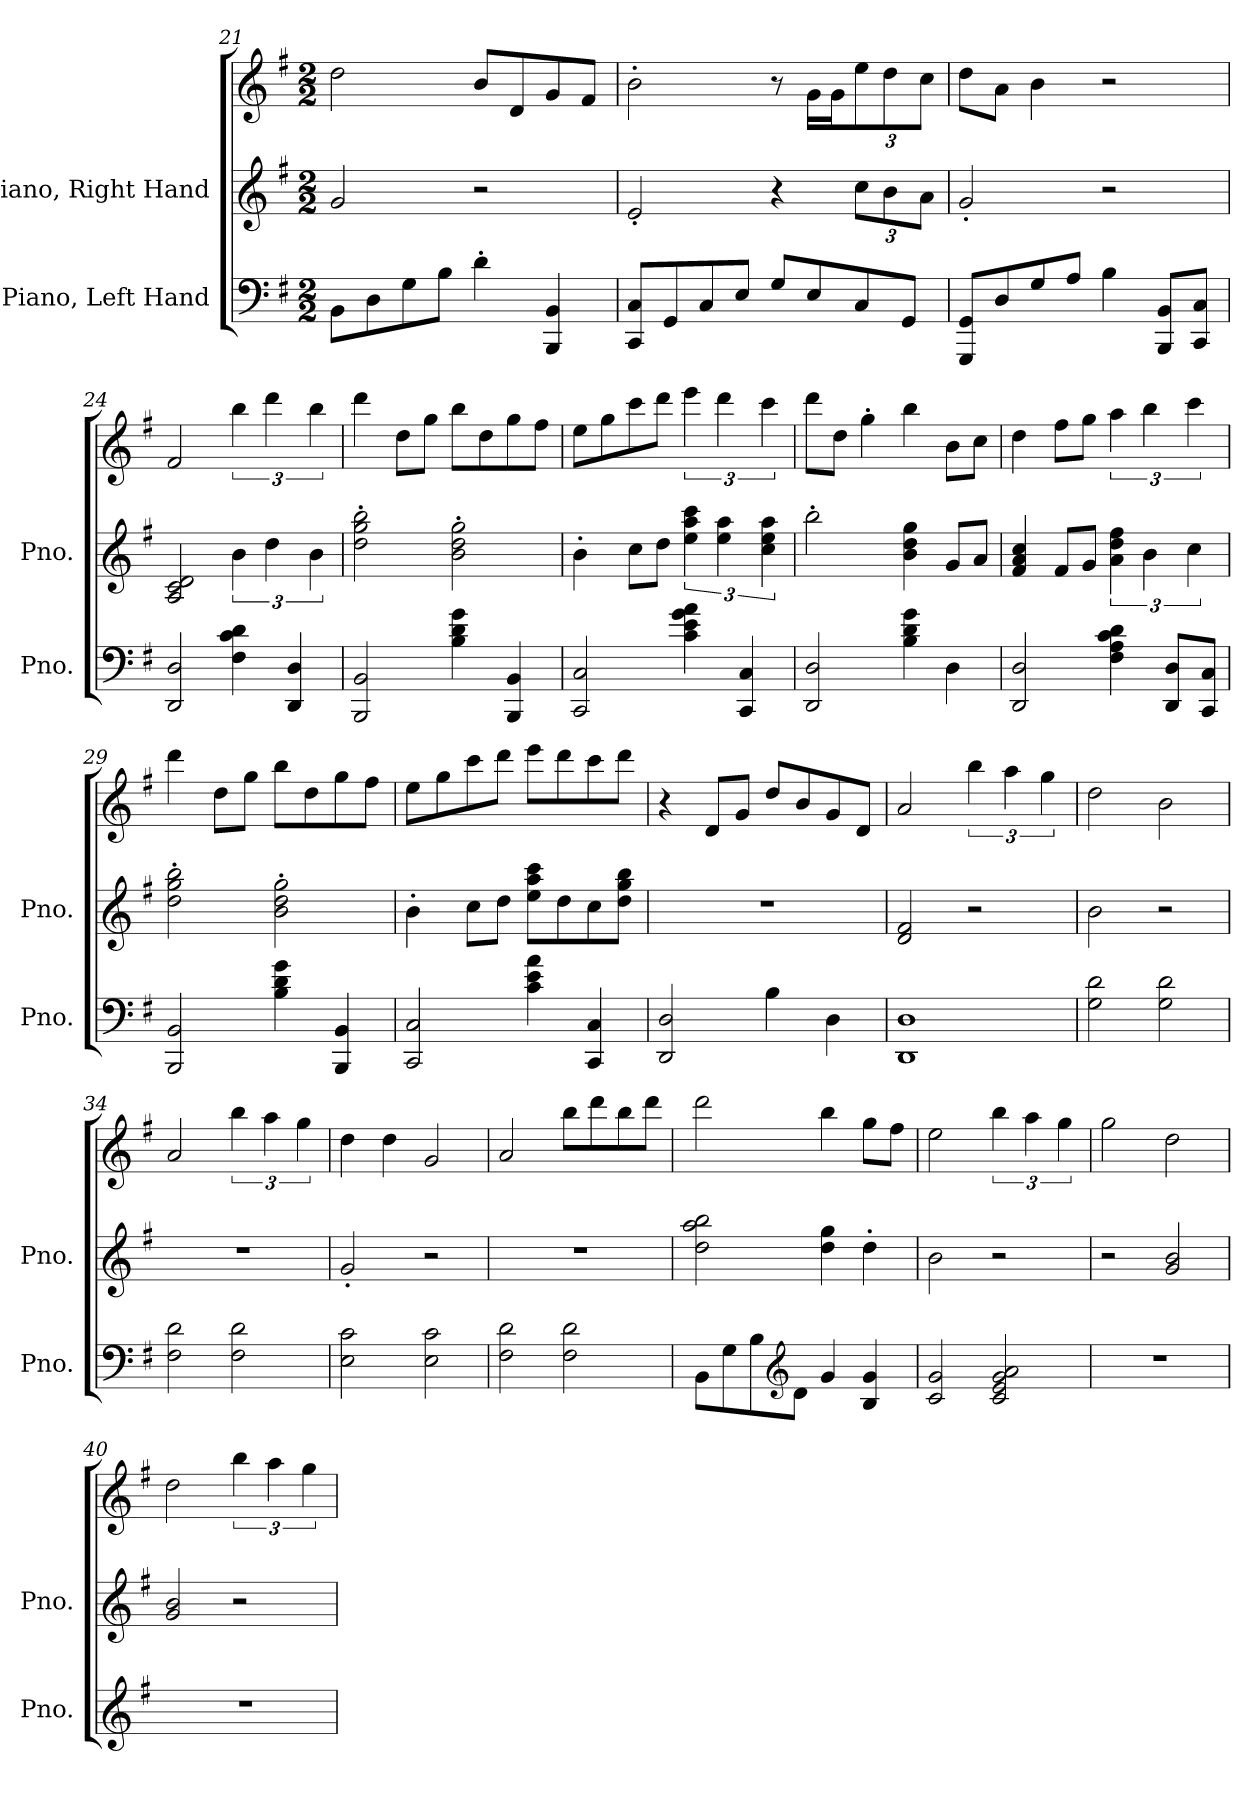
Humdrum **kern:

**kern	**kern	**kern
*part2	*part1	*part1
*staff3	*staff2	*staff1
*I"Piano, Left Hand	*I"Piano, Right Hand	*
*I'Pno.	*I'Pno.	*
*clefF4	*clefG2	*clefG2
*k[f#]	*k[f#]	*k[f#]
*M2/2	*M2/2	*M2/2
=21	=21	=21
8BB\L	2g/	2dd\
8D\	.	.
8G\	.	.
8B\J	.	.
4d'\	2r	8b/L
.	.	8d/
4BBB/ 4BB/	.	8g/
.	.	8f#/J
=22	=22	=22
8CC/ 8C/L	2e'/	2b'\
8GG/	.	.
8C/	.	.
8E/J	.	.
8G/L	4r	8r
8E/	.	16g\LL
.	.	16g\J
*	*Xbrackettup	*Xbrackettup
8C/	12cc\L	12ee\
.	12b\	12dd\
8GG/J	.	.
.	12a\J	12cc\J
!!LO:PB:g=z
=23	=23	=23
8GGG/ 8GG/L	2g'/	8dd\L
8D/	.	8a\J
8G/	.	4b\
8A/J	.	.
4B\	2r	2r
8BBB/ 8BB/L	.	.
8CC/ 8C/J	.	.
=24	=24	=24
2DD/ 2D/	2A/ 2c/ 2d/	2f#/
*	*brackettup	*brackettup
4F#\ 4c\ 4d\	6b\	6bb\
.	6dd\	6ddd\
4DD/ 4D/	.	.
.	6b\	6bb\
=25	=25	=25
2BBB/ 2BB/	2dd\' 2gg\' 2bb\'	4ddd\
.	.	8dd\L
.	.	8gg\J
4B\ 4d\ 4g\	2b\' 2dd\' 2gg\'	8bb\L
.	.	8dd\
4BBB/ 4BB/	.	8gg\
.	.	8ff#\J
=26	=26	=26
2CC/ 2C/	4b'\	8ee\L
.	.	8gg\
.	8cc\L	8ccc\
.	8dd\J	8ddd\J
4c\ 4e\ 4g\ 4a\	6ee\ 6aa\ 6ccc\	6eee\
.	6ee\ 6aa\	6ddd\
4CC/ 4C/	.	.
.	6cc\ 6ee\ 6aa\	6ccc\
=27	=27	=27
2DD/ 2D/	2bb'\	8ddd\L
.	.	8dd\J
.	.	4gg'\
4B\ 4d\ 4g\	4b\ 4dd\ 4gg\	4bb\
4D\	8g/L	8b\L
.	8a/J	8cc\J
!!LO:LB:g=z
=28	=28	=28
2DD/ 2D/	4f#/ 4a/ 4cc/	4dd\
.	8f#/L	8ff#\L
.	8g/J	8gg\J
4F#\ 4A\ 4c\ 4d\	6a\ 6dd\ 6ff#\	6aa\
.	6b\	6bb\
8DD/ 8D/L	.	.
.	6cc\	6ccc\
8CC/ 8C/J	.	.
=29	=29	=29
2BBB/ 2BB/	2dd\' 2gg\' 2bb\'	4ddd\
.	.	8dd\L
.	.	8gg\J
4B\ 4d\ 4g\	2b\' 2dd\' 2gg\'	8bb\L
.	.	8dd\
4BBB/ 4BB/	.	8gg\
.	.	8ff#\J
=30	=30	=30
2CC/ 2C/	4b'\	8ee\L
.	.	8gg\
.	8cc\L	8ccc\
.	8dd\J	8ddd\J
4c\ 4e\ 4a\	8ee\ 8aa\ 8ccc\L	8eee\L
.	8dd\	8ddd\
4CC/ 4C/	8cc\	8ccc\
.	8dd\ 8gg\ 8bb\J	8ddd\J
=31	=31	=31
2DD/ 2D/	1r	4r
.	.	8d/L
.	.	8g/J
4B\	.	8dd/L
.	.	8b/
4D\	.	8g/
.	.	8d/J
=32	=32	=32
1DD 1D	2d/ 2f#/	2a/
.	2r	6bb\
.	.	6aa\
.	.	6gg\
=33	=33	=33
2G\ 2d\	2b\	2dd\
2G\ 2d\	2r	2b\
!!LO:LB:g=z
=34	=34	=34
2F#\ 2d\	1r	2a/
2F#\ 2d\	.	6bb\
.	.	6aa\
.	.	6gg\
=35	=35	=35
2E\ 2c\	2g'/	4dd\
.	.	4dd\
2E\ 2c\	2r	2g/
=36	=36	=36
2F#\ 2d\	1r	2a/
2F#\ 2d\	.	8bb\L
.	.	8ddd\
.	.	8bb\
.	.	8ddd\J
=37	=37	=37
8BB\L	2dd\ 2aa\ 2bb\	2ddd\
8G\	.	.
8B\	.	.
*clefG2	*	*
8d\J	.	.
4g/	4dd\ 4gg\	4bb\
4B/ 4g/	4dd'\	8gg\L
.	.	8ff#\J
=38	=38	=38
2c/ 2g/	2b\	2ee\
2c/ 2e/ 2g/ 2a/	2r	6bb\
.	.	6aa\
.	.	6gg\
=39	=39	=39
1r	2r	2gg\
.	2g/ 2b/	2dd\
=40	=40	=40
1r	2g/ 2b/	2dd\
.	2r	6bb\
.	.	6aa\
.	.	6gg\
=	=	=
*-	*-	*-
